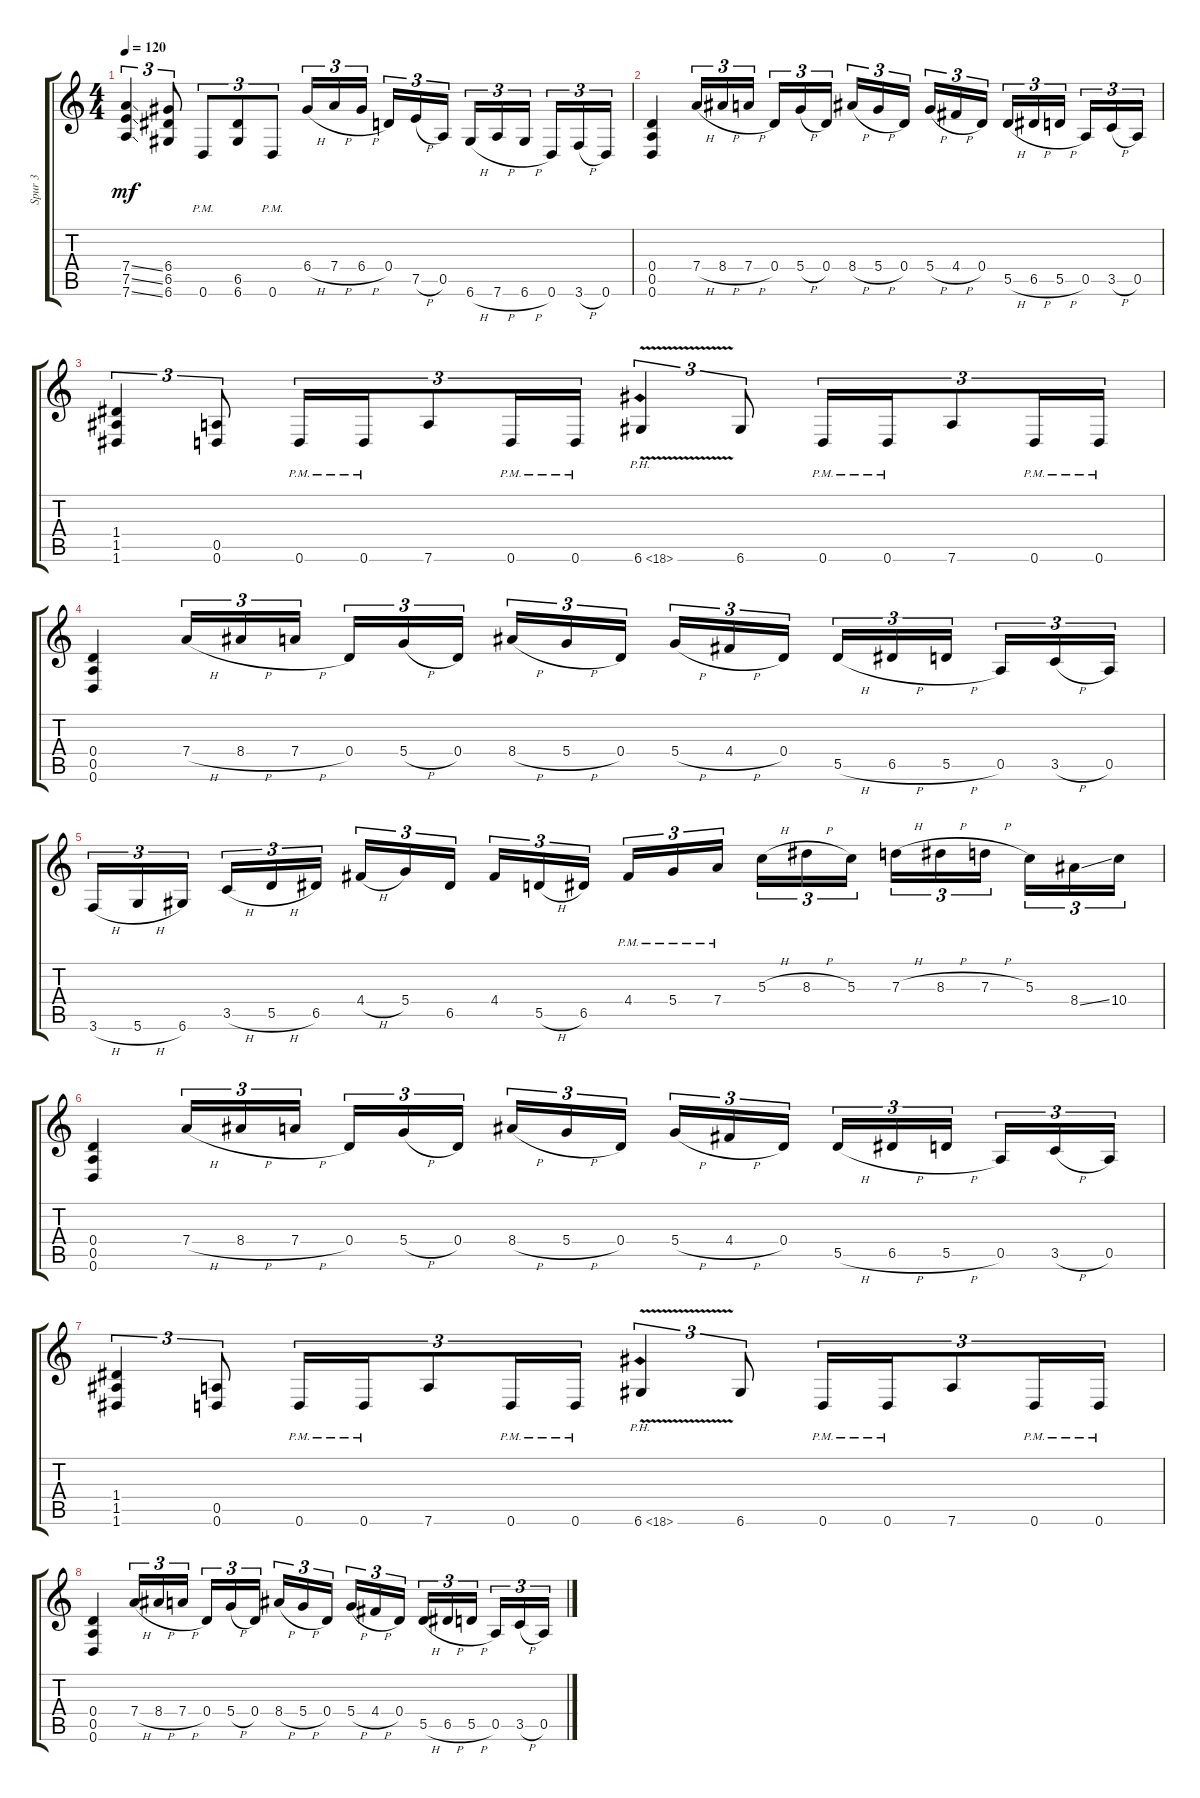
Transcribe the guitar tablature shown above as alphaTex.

\track ("Spur 3" "Spur 3") {instrument overdrivenguitar}
\staff {score tabs}
\tuning (E4 B3 G3 D3 A2 D2) {hide}
\ts (4 4)
\tempo 120
\clef g2
\ks c
(7.4{ss} 7.5{ss} 7.6{ss}).4{tu (3 2) dy mf} (6.4 6.5 6.6).8{tu (3 2)} 0.6{pm}.8{tu (3 2)} (6.5 6.6).8{tu (3 2)} 0.6{pm}.8{tu (3 2)} 6.4{h}.16{tu (3 2)} 7.4{h}.16{tu (3 2)} 6.4{h}.16{tu (3 2) beam splitsecondary} 0.4.16{tu (3 2)} 7.5{h}.16{tu (3 2)} 0.5.16{tu (3 2)} 6.6{h}.16{tu (3 2)} 7.6{h}.16{tu (3 2)} 6.6{h}.16{tu (3 2) beam splitsecondary} 0.6.16{tu (3 2)} 3.6{h}.16{tu (3 2)} 0.6.16{tu (3 2)} |
(0.4 0.5 0.6).4 7.4{h}.16{tu (3 2)} 8.4{h}.16{tu (3 2)} 7.4{h}.16{tu (3 2) beam splitsecondary} 0.4.16{tu (3 2)} 5.4{h}.16{tu (3 2)} 0.4.16{tu (3 2)} 8.4{h}.16{tu (3 2)} 5.4{h}.16{tu (3 2)} 0.4.16{tu (3 2) beam splitsecondary} 5.4{h}.16{tu (3 2)} 4.4{h}.16{tu (3 2)} 0.4.16{tu (3 2)} 5.5{h}.16{tu (3 2)} 6.5{h}.16{tu (3 2)} 5.5{h}.16{tu (3 2) beam splitsecondary} 0.5.16{tu (3 2)} 3.5{h}.16{tu (3 2)} 0.5.16{tu (3 2)} |
(1.4 1.5 1.6).4{tu (3 2)} (0.5 0.6).8{tu (3 2)} 0.6{pm}.16{tu (3 2)} 0.6{pm}.16{tu (3 2)} 7.6.8{tu (3 2)} 0.6{pm}.16{tu (3 2)} 0.6{pm}.16{tu (3 2)} 6.6{ph 12 v}.4{tu (3 2)} 6.6.8{tu (3 2)} 0.6{pm}.16{tu (3 2)} 0.6{pm}.16{tu (3 2)} 7.6.8{tu (3 2)} 0.6{pm}.16{tu (3 2)} 0.6{pm}.16{tu (3 2)} |
(0.4 0.5 0.6).4 7.4{h}.16{tu (3 2)} 8.4{h}.16{tu (3 2)} 7.4{h}.16{tu (3 2) beam splitsecondary} 0.4.16{tu (3 2)} 5.4{h}.16{tu (3 2)} 0.4.16{tu (3 2)} 8.4{h}.16{tu (3 2)} 5.4{h}.16{tu (3 2)} 0.4.16{tu (3 2) beam splitsecondary} 5.4{h}.16{tu (3 2)} 4.4{h}.16{tu (3 2)} 0.4.16{tu (3 2)} 5.5{h}.16{tu (3 2)} 6.5{h}.16{tu (3 2)} 5.5{h}.16{tu (3 2) beam splitsecondary} 0.5.16{tu (3 2)} 3.5{h}.16{tu (3 2)} 0.5.16{tu (3 2)} |
3.6{h}.16{tu (3 2)} 5.6{h}.16{tu (3 2)} 6.6.16{tu (3 2) beam splitsecondary} 3.5{h}.16{tu (3 2)} 5.5{h}.16{tu (3 2)} 6.5.16{tu (3 2)} 4.4{h}.16{tu (3 2)} 5.4.16{tu (3 2)} 6.5.16{tu (3 2) beam splitsecondary} 4.4.16{tu (3 2)} 5.5{h}.16{tu (3 2)} 6.5.16{tu (3 2)} 4.4{pm}.16{tu (3 2)} 5.4{pm}.16{tu (3 2)} 7.4{pm}.16{tu (3 2) beam splitsecondary} 5.3{h}.16{tu (3 2)} 8.3{h}.16{tu (3 2)} 5.3.16{tu (3 2)} 7.3{h}.16{tu (3 2)} 8.3{h}.16{tu (3 2)} 7.3{h}.16{tu (3 2) beam splitsecondary} 5.3.16{tu (3 2)} 8.4{ss}.16{tu (3 2)} 10.4.16{tu (3 2)} |
(0.4 0.5 0.6).4 7.4{h}.16{tu (3 2)} 8.4{h}.16{tu (3 2)} 7.4{h}.16{tu (3 2) beam splitsecondary} 0.4.16{tu (3 2)} 5.4{h}.16{tu (3 2)} 0.4.16{tu (3 2)} 8.4{h}.16{tu (3 2)} 5.4{h}.16{tu (3 2)} 0.4.16{tu (3 2) beam splitsecondary} 5.4{h}.16{tu (3 2)} 4.4{h}.16{tu (3 2)} 0.4.16{tu (3 2)} 5.5{h}.16{tu (3 2)} 6.5{h}.16{tu (3 2)} 5.5{h}.16{tu (3 2) beam splitsecondary} 0.5.16{tu (3 2)} 3.5{h}.16{tu (3 2)} 0.5.16{tu (3 2)} |
(1.4 1.5 1.6).4{tu (3 2)} (0.5 0.6).8{tu (3 2)} 0.6{pm}.16{tu (3 2)} 0.6{pm}.16{tu (3 2)} 7.6.8{tu (3 2)} 0.6{pm}.16{tu (3 2)} 0.6{pm}.16{tu (3 2)} 6.6{ph 12 v}.4{tu (3 2)} 6.6.8{tu (3 2)} 0.6{pm}.16{tu (3 2)} 0.6{pm}.16{tu (3 2)} 7.6.8{tu (3 2)} 0.6{pm}.16{tu (3 2)} 0.6{pm}.16{tu (3 2)} |
(0.4 0.5 0.6).4 7.4{h}.16{tu (3 2)} 8.4{h}.16{tu (3 2)} 7.4{h}.16{tu (3 2) beam splitsecondary} 0.4.16{tu (3 2)} 5.4{h}.16{tu (3 2)} 0.4.16{tu (3 2)} 8.4{h}.16{tu (3 2)} 5.4{h}.16{tu (3 2)} 0.4.16{tu (3 2) beam splitsecondary} 5.4{h}.16{tu (3 2)} 4.4{h}.16{tu (3 2)} 0.4.16{tu (3 2)} 5.5{h}.16{tu (3 2)} 6.5{h}.16{tu (3 2)} 5.5{h}.16{tu (3 2) beam splitsecondary} 0.5.16{tu (3 2)} 3.5{h}.16{tu (3 2)} 0.5.16{tu (3 2)}
